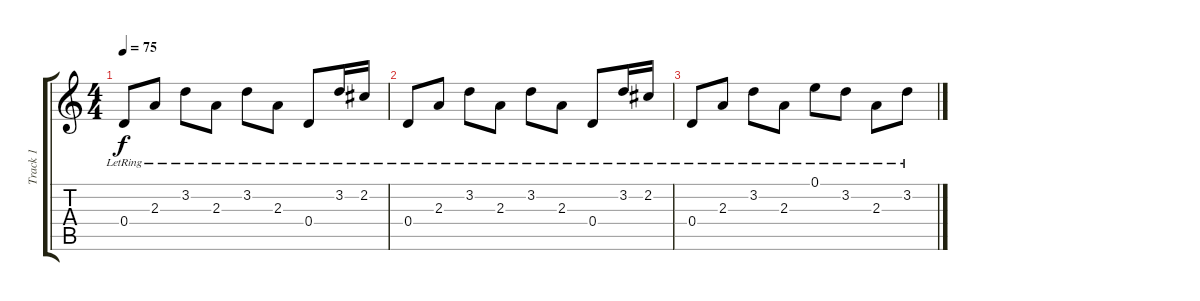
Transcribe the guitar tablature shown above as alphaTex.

\track ("Track 1" "Track 1") {instrument electricguitarjazz}
\staff {score tabs}
\tuning (E4 B3 G3 D3 A2 D2) {hide}
\ts (4 4)
\tempo 75
\clef g2
\ks c
0.4{lr}.8{dy f} 2.3{lr}.8 3.2{lr}.8 2.3{lr}.8 3.2{lr}.8 2.3{lr}.8 0.4{lr}.8 3.2{lr}.16 2.2{lr}.16 |
0.4{lr}.8 2.3{lr}.8 3.2{lr}.8 2.3{lr}.8 3.2{lr}.8 2.3{lr}.8 0.4{lr}.8 3.2{lr}.16 2.2{lr}.16 |
0.4{lr}.8 2.3{lr}.8 3.2{lr}.8 2.3{lr}.8 0.1{lr}.8 3.2{lr}.8 2.3{lr}.8 3.2{lr}.8
